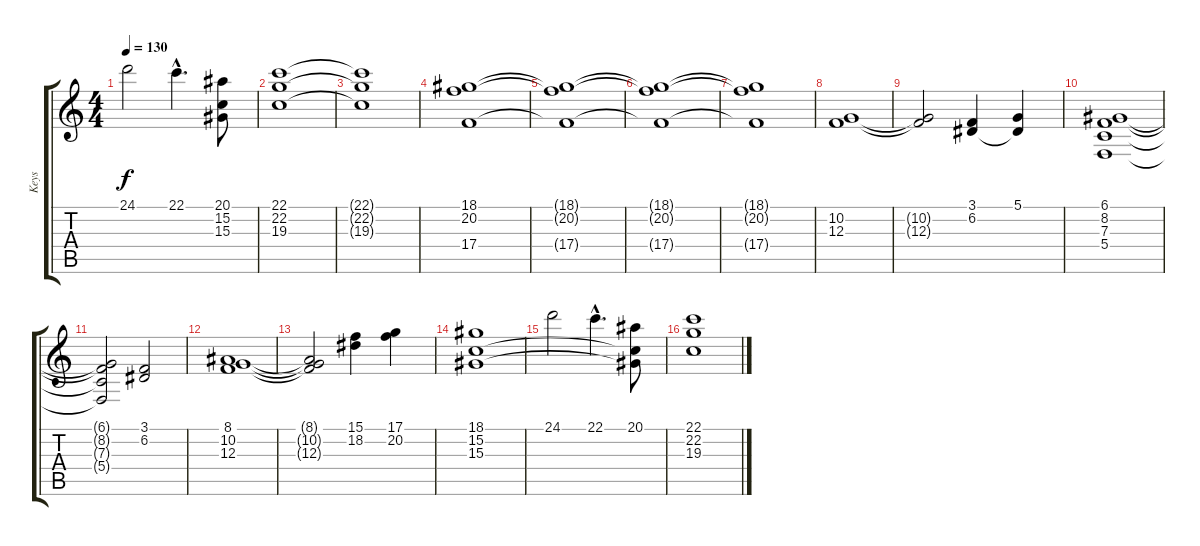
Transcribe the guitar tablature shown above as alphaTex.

\track ("Keys" "Keys") {instrument stringensemble1}
\staff {score tabs}
\tuning (D4 A3 F3 C3 G2 C2) {hide}
\ts (4 4)
\tempo 130
\clef g2
\ks c
24.1.2{dy f} 22.1{hac}.4{d} (20.1 15.2{t} 15.3{t}).8 |
(22.1 22.2 19.3).1 |
(22.1{t} 22.2{t} 19.3{t}).1 |
(18.1 20.2 17.4).1 |
(18.1{t} 20.2{t} 17.4{t}).1 |
(18.1{t} 20.2{t} 17.4{t}).1 |
(18.1{t} 20.2{t} 17.4{t}).1 |
(10.2 12.3).1{volume 11} |
(10.2{t} 12.3{t}).2 (3.1 6.2).4 (5.1 6.2{t}).4 |
(6.1 8.2 7.3 5.4).1 |
(6.1{t} 8.2{t} 7.3{t} 5.4{t}).2 (3.1 6.2).2 |
(8.1 10.2 12.3).1 |
(8.1{t} 10.2{t} 12.3{t}).2 (15.1 18.2).4 (17.1 20.2).4 |
(18.1 15.2 15.3).1 |
24.1.2 22.1{hac}.4{d} (20.1 15.2{t} 15.3{t}).8 |
(22.1 22.2 19.3).1
